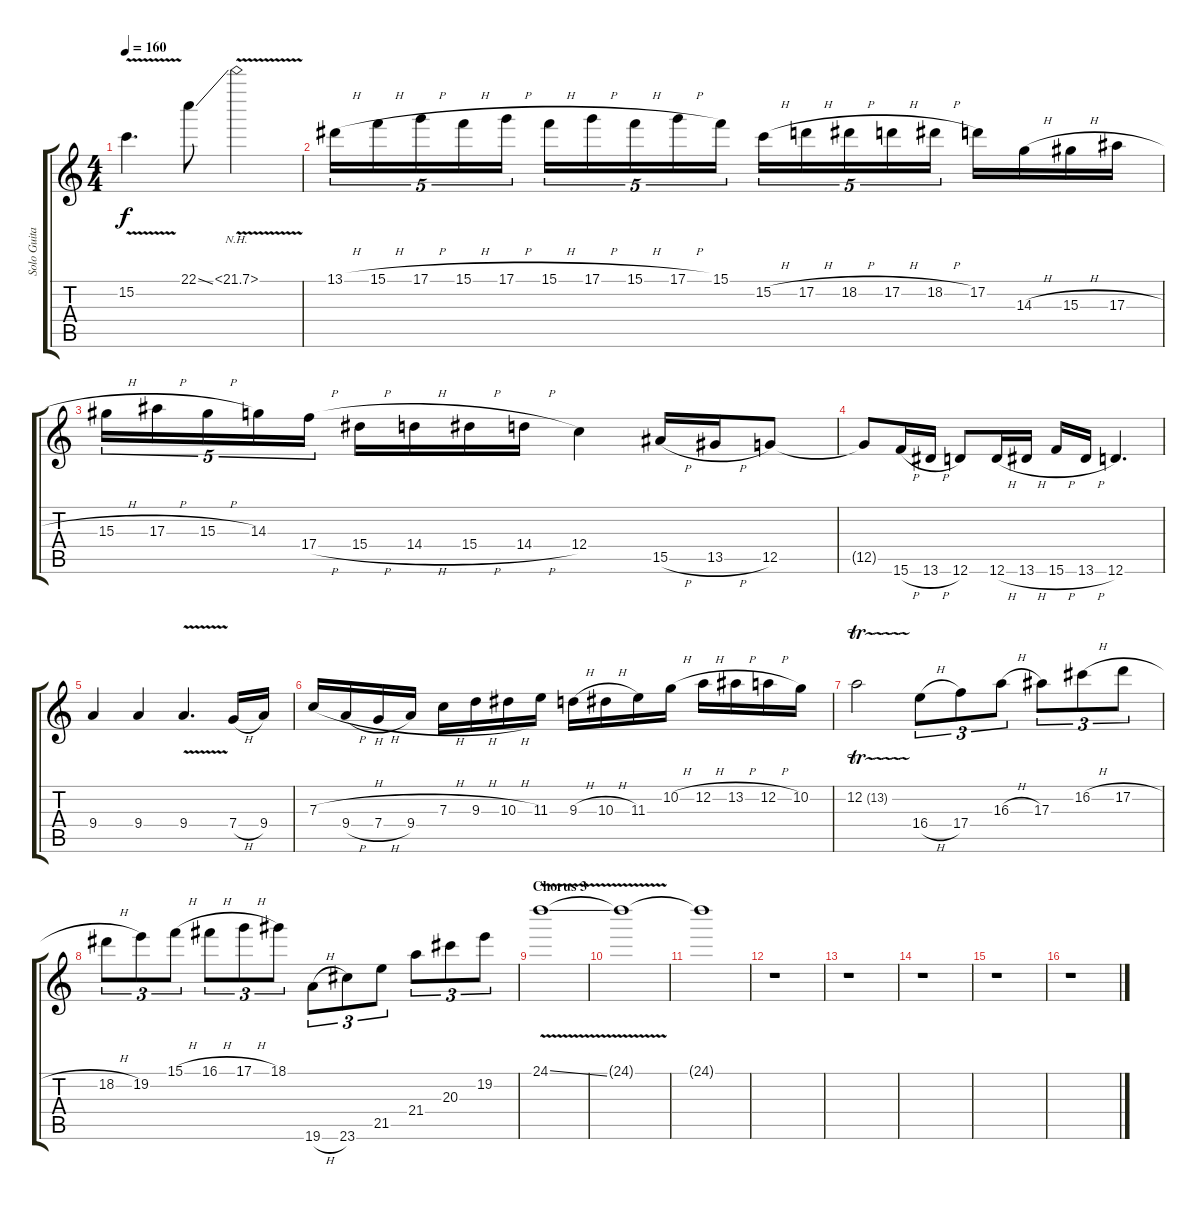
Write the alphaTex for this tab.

\track ("Solo Guitar" "Solo Guita") {instrument overdrivenguitar}
\staff {score tabs}
\tuning (D4 A3 F3 C3 G2 D2) {hide}
\ts (4 4)
\tempo 160
\clef g2
\ks c
15.2{v}.4{d dy f} 22.1{ss}.8 22.1{nh v}.2 |
13.1{h}.16{tu (5 4)} 15.1{h}.16{tu (5 4)} 17.1{h}.16{tu (5 4)} 15.1{h}.16{tu (5 4)} 17.1{h}.16{tu (5 4)} 15.1{h}.16{tu (5 4)} 17.1{h}.16{tu (5 4)} 15.1{h}.16{tu (5 4)} 17.1{h}.16{tu (5 4)} 15.1.16{tu (5 4)} 15.2{h}.16{tu (5 4)} 17.2{h}.16{tu (5 4)} 18.2{h}.16{tu (5 4)} 17.2{h}.16{tu (5 4)} 18.2{h}.16{tu (5 4)} 17.2.16 14.3{h}.16 15.3{h}.16 17.3{h}.16 |
15.3{h}.16{tu (5 4)} 17.3{h}.16{tu (5 4)} 15.3{h}.16{tu (5 4)} 14.3.16{tu (5 4)} 17.4{h}.16{tu (5 4)} 15.4{h}.16 14.4{h}.16 15.4{h}.16 14.4{h}.16 12.4.4 15.5{h}.16 13.5{h}.16 12.5.8 |
12.5{t}.8 15.6{h}.16 13.6{h}.16 12.6.8 12.6{h}.16 13.6{h}.16 15.6{h}.16 13.6{h}.16 12.6.4{d} |
9.4.4 9.4.4 9.4{v}.4{d} 7.4{h}.16 9.4.16 |
7.3{h}.16 9.4{h}.16 7.4{h}.16 9.4.16 7.3{h}.16 9.3{h}.16 10.3{h}.16 11.3.16 9.3{h}.16 10.3{h}.16 11.3.16 10.2{h}.16 12.2{h}.16 13.2{h}.16 12.2{h}.16 10.2.16 |
12.2{tr (13 32)}.2 16.4{h}.8{tu (3 2)} 17.4.8{tu (3 2)} 16.3{h}.8{tu (3 2)} 17.3.8{tu (3 2)} 16.2{h}.8{tu (3 2)} 17.2{h}.8{tu (3 2)} |
18.2{h}.8{tu (3 2)} 19.2.8{tu (3 2)} 15.1{h}.8{tu (3 2)} 16.1{h}.8{tu (3 2)} 17.1{h}.8{tu (3 2)} 18.1.8{tu (3 2)} 19.6{h}.8{tu (3 2)} 23.6.8{tu (3 2)} 21.5.8{tu (3 2)} 21.4.8{tu (3 2)} 20.3.8{tu (3 2)} 19.2.8{tu (3 2)} |
\section ("" "Chorus 3")
24.1{v ss}.1 |
24.1{t}.1 |
24.1{t}.1 |
r.1 |
r.1 |
r.1 |
r.1 |
r.1
